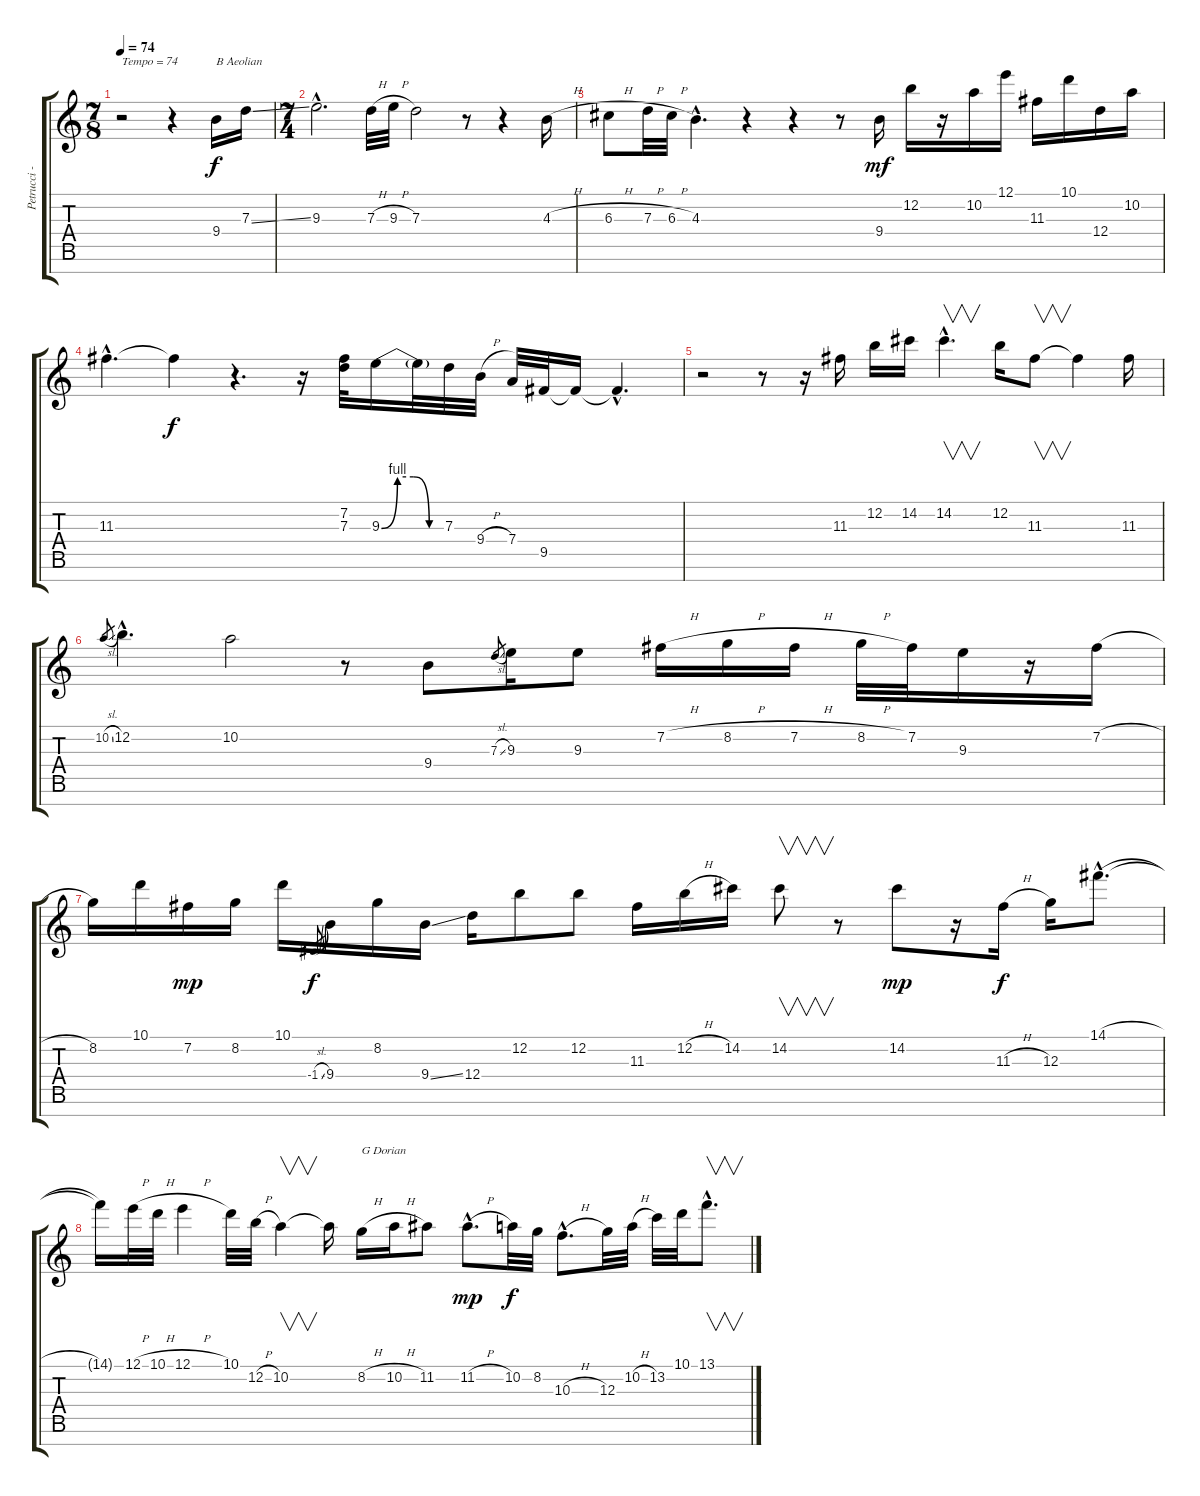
\track ("Petrucci - Guitar" "Petrucci -") {instrument distortionguitar}
\staff {score tabs}
\tuning (E4 B3 G3 D3 A2 E2 B1) {hide}
\ts (7 8)
\tempo 74
\clef g2
\ks c
r.2{txt "Tempo = 74" dy f instrument distortionguitar} r.4 9.4.16{txt "B Aeolian"} 7.3{ss}.16 |
\ts (7 4)
9.3{hac}.2{d} 7.3{h}.32 9.3{h}.32 7.3.2 r.8 r.4 4.3{h}.16 |
6.3{h}.8 7.3{h}.32 6.3{h}.32 4.3{hac}.4{d} r.4 r.4 r.8 9.4.16{dy mf} 12.2.16 r.16 10.2.16 12.1.16 11.3.16 10.1.16 12.4.16 10.2.16 |
11.3{hac}.4{d} 11.3{t}.4{dy f} r.4{d} r.16 (7.2 7.3).32 9.3{be (custom 0 0 15 4 30 4 45 0 60 0)}.16 9.3{t}.32 7.3.32 9.4{h}.32 7.4.32 9.5.32 9.5{t}.16 9.5{hac t}.4{d} |
r.2 r.8 r.16 11.3.16 12.2.16 14.2.16 14.2{hac}.4{v d} 12.2.16 11.3.8{v} 11.3{t}.4 11.3.16 |
10.2{sl}.8{gr} 12.2{hac}.4{d} 10.2.2 r.8 9.4.8 7.3{sl}.8{gr} 9.3.16 9.3.8 7.2{h}.16 8.2{h}.16 7.2{h}.16 8.2{h}.32 7.2.32 9.3.16 r.16 7.2{h}.16 |
8.2.16 10.1.16 7.2.16{dy mp} 8.2.16 10.1.16 -1.4{sl}.8{gr dy f} 9.4.16 8.2.16 9.4{ss}.16 12.4.16 12.2.8 12.2.8 11.3.16 12.2{h}.16 14.2.16 14.2.8{v} r.8 14.2.8{dy mp} r.16 11.3{h}.16{dy f} 12.3.16 14.1{h hac}.8{d} |
14.1{t}.16 12.1{h}.32 10.1{h}.32 12.1{h}.4 10.1.32 12.2{h}.32 10.2.4{v} 10.2{t}.16 8.2{h}.16{txt "G Dorian"} 10.2{h}.16 11.2.8 11.2{h hac}.8{d dy mp} 10.2.32{dy f} 8.2.32 10.3{h hac}.8{d} 12.3.32 10.2{h}.32 13.2.32 10.1.32 13.1{h hac}.8{v d}
